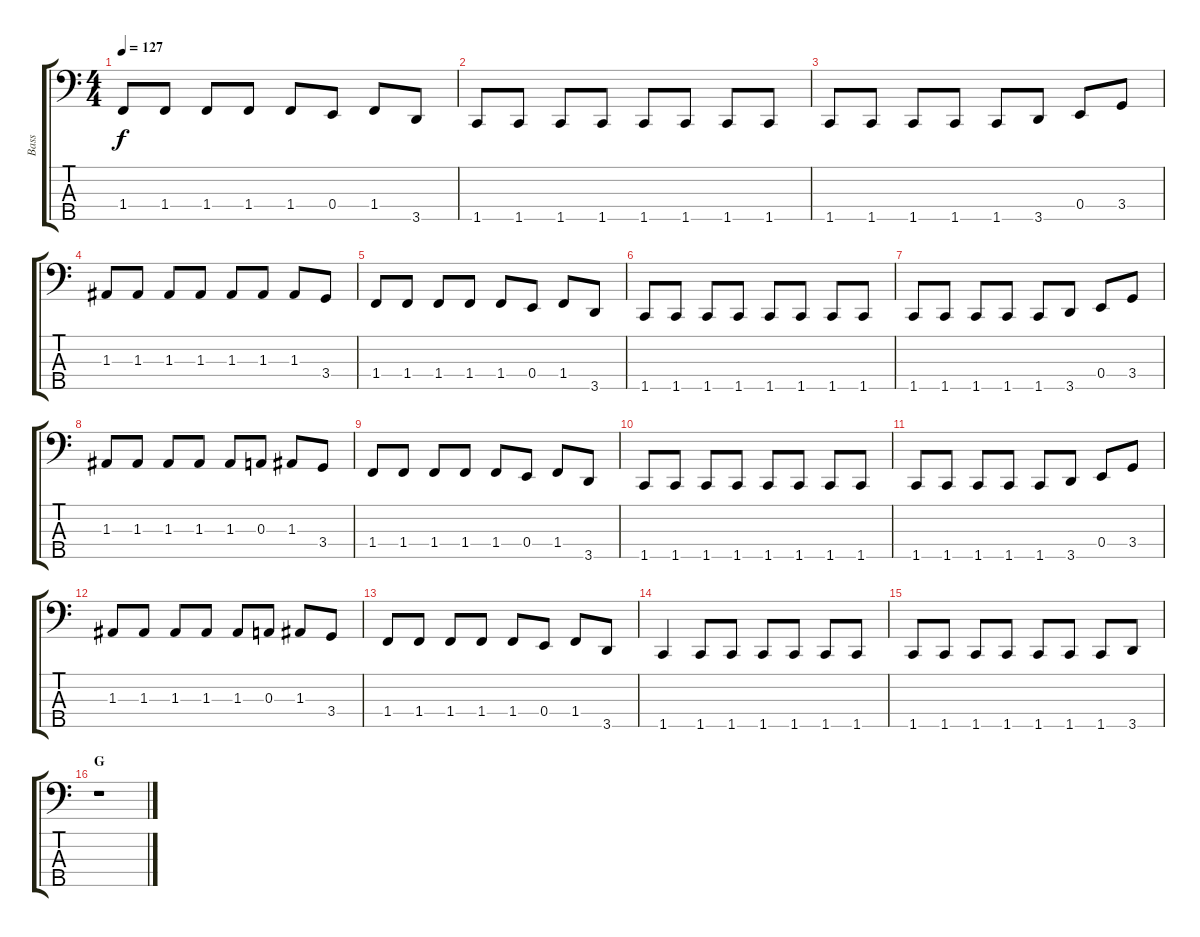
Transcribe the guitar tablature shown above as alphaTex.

\track ("Bass" "Bass") {instrument electricbassfinger}
\staff {score tabs}
\tuning (G2 D2 A1 E1 B0) {hide}
\ts (4 4)
\tempo 127
\clef f4
\ks c
1.4.8{dy f} 1.4.8 1.4.8 1.4.8 1.4.8 0.4.8 1.4.8 3.5.8 |
1.5.8 1.5.8 1.5.8 1.5.8 1.5.8 1.5.8 1.5.8 1.5.8 |
1.5.8 1.5.8 1.5.8 1.5.8 1.5.8 3.5.8 0.4.8 3.4.8 |
1.3.8 1.3.8 1.3.8 1.3.8 1.3.8 1.3.8 1.3.8 3.4.8 |
1.4.8 1.4.8 1.4.8 1.4.8 1.4.8 0.4.8 1.4.8 3.5.8 |
1.5.8 1.5.8 1.5.8 1.5.8 1.5.8 1.5.8 1.5.8 1.5.8 |
1.5.8 1.5.8 1.5.8 1.5.8 1.5.8 3.5.8 0.4.8 3.4.8 |
1.3.8 1.3.8 1.3.8 1.3.8 1.3.8 0.3.8 1.3.8 3.4.8 |
1.4.8 1.4.8 1.4.8 1.4.8 1.4.8 0.4.8 1.4.8 3.5.8 |
1.5.8 1.5.8 1.5.8 1.5.8 1.5.8 1.5.8 1.5.8 1.5.8 |
1.5.8 1.5.8 1.5.8 1.5.8 1.5.8 3.5.8 0.4.8 3.4.8 |
1.3.8 1.3.8 1.3.8 1.3.8 1.3.8 0.3.8 1.3.8 3.4.8 |
1.4.8 1.4.8 1.4.8 1.4.8 1.4.8 0.4.8 1.4.8 3.5.8 |
1.5.4 1.5.8 1.5.8 1.5.8 1.5.8 1.5.8 1.5.8 |
1.5.8 1.5.8 1.5.8 1.5.8 1.5.8 1.5.8 1.5.8 3.5.8 |
\section ("" "G")
r.1
